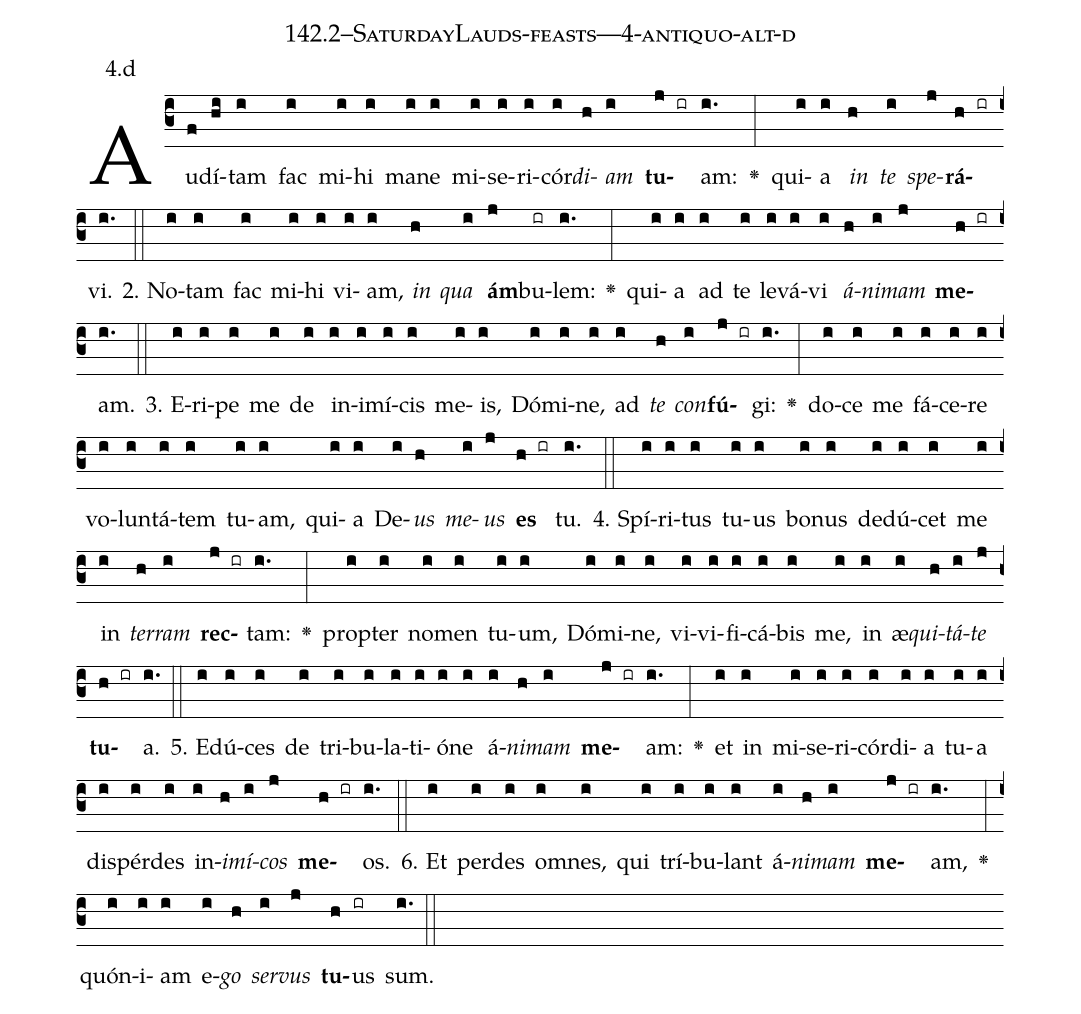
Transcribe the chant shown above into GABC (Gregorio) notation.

name: 142.2--SaturdayLauds-feasts---4-antiquo-alt-d;
annotation: 4.d;
%%
(c3)Au(f)dí(hi)tam(i) fac(i) mi(i)hi(i) ma(i)ne(i) mi(i)se(i)ri(i)cór(i)<i>di</i>(h)<i>am</i>(i) <b>tu</b>(j ir)am:(i.) <v>\greheightstar</v>(:) qui(i)a(i) <i>in</i>(h) <i>te</i>(i) <i>spe</i>(j)<b>rá</b>(h ir)vi.(i.) (::)
2. No(i)tam(i) fac(i) mi(i)hi(i) vi(i)am,(i) <i>in</i>(h) <i>qua</i>(i) <b>ám</b>(j)bu(ir)lem:(i.) <v>\greheightstar</v>(:) qui(i)a(i) ad(i) te(i) le(i)vá(i)vi(i) <i>á</i>(h)<i>ni</i>(i)<i>mam</i>(j) <b>me</b>(h ir)am.(i.) (::)
3. E(i)ri(i)pe(i) me(i) de(i) in(i)i(i)mí(i)cis(i) me(i)is,(i) Dó(i)mi(i)ne,(i) ad(i) <i>te</i>(h) <i>con</i>(i)<b>fú</b>(j ir)gi:(i.) <v>\greheightstar</v>(:) do(i)ce(i) me(i) fá(i)ce(i)re(i) vo(i)lun(i)tá(i)tem(i) tu(i)am,(i) qui(i)a(i) De(i)<i>us</i>(h) <i>me</i>(i)<i>us</i>(j) <b>es</b>(h ir) tu.(i.) (::)
4. Spí(i)ri(i)tus(i) tu(i)us(i) bo(i)nus(i) de(i)dú(i)cet(i) me(i) in(i) <i>ter</i>(h)<i>ram</i>(i) <b>rec</b>(j ir)tam:(i.) <v>\greheightstar</v>(:) prop(i)ter(i) no(i)men(i) tu(i)um,(i) Dó(i)mi(i)ne,(i) vi(i)vi(i)fi(i)cá(i)bis(i) me,(i) in(i) æ(i)<i>qui</i>(h)<i>tá</i>(i)<i>te</i>(j) <b>tu</b>(h ir)a.(i.) (::)
5. E(i)dú(i)ces(i) de(i) tri(i)bu(i)la(i)ti(i)ó(i)ne(i) á(i)<i>ni</i>(h)<i>mam</i>(i) <b>me</b>(j ir)am:(i.) <v>\greheightstar</v>(:) et(i) in(i) mi(i)se(i)ri(i)cór(i)di(i)a(i) tu(i)a(i) dis(i)pér(i)des(i) in(i)<i>i</i>(h)<i>mí</i>(i)<i>cos</i>(j) <b>me</b>(h ir)os.(i.) (::)
6. Et(i) per(i)des(i) om(i)nes,(i) qui(i) trí(i)bu(i)lant(i) á(i)<i>ni</i>(h)<i>mam</i>(i) <b>me</b>(j ir)am,(i.) <v>\greheightstar</v>(:) quón(i)i(i)am(i) e(i)<i>go</i>(h) <i>ser</i>(i)<i>vus</i>(j) <b>tu</b>(h)us(ir) sum.(i.) (::)
